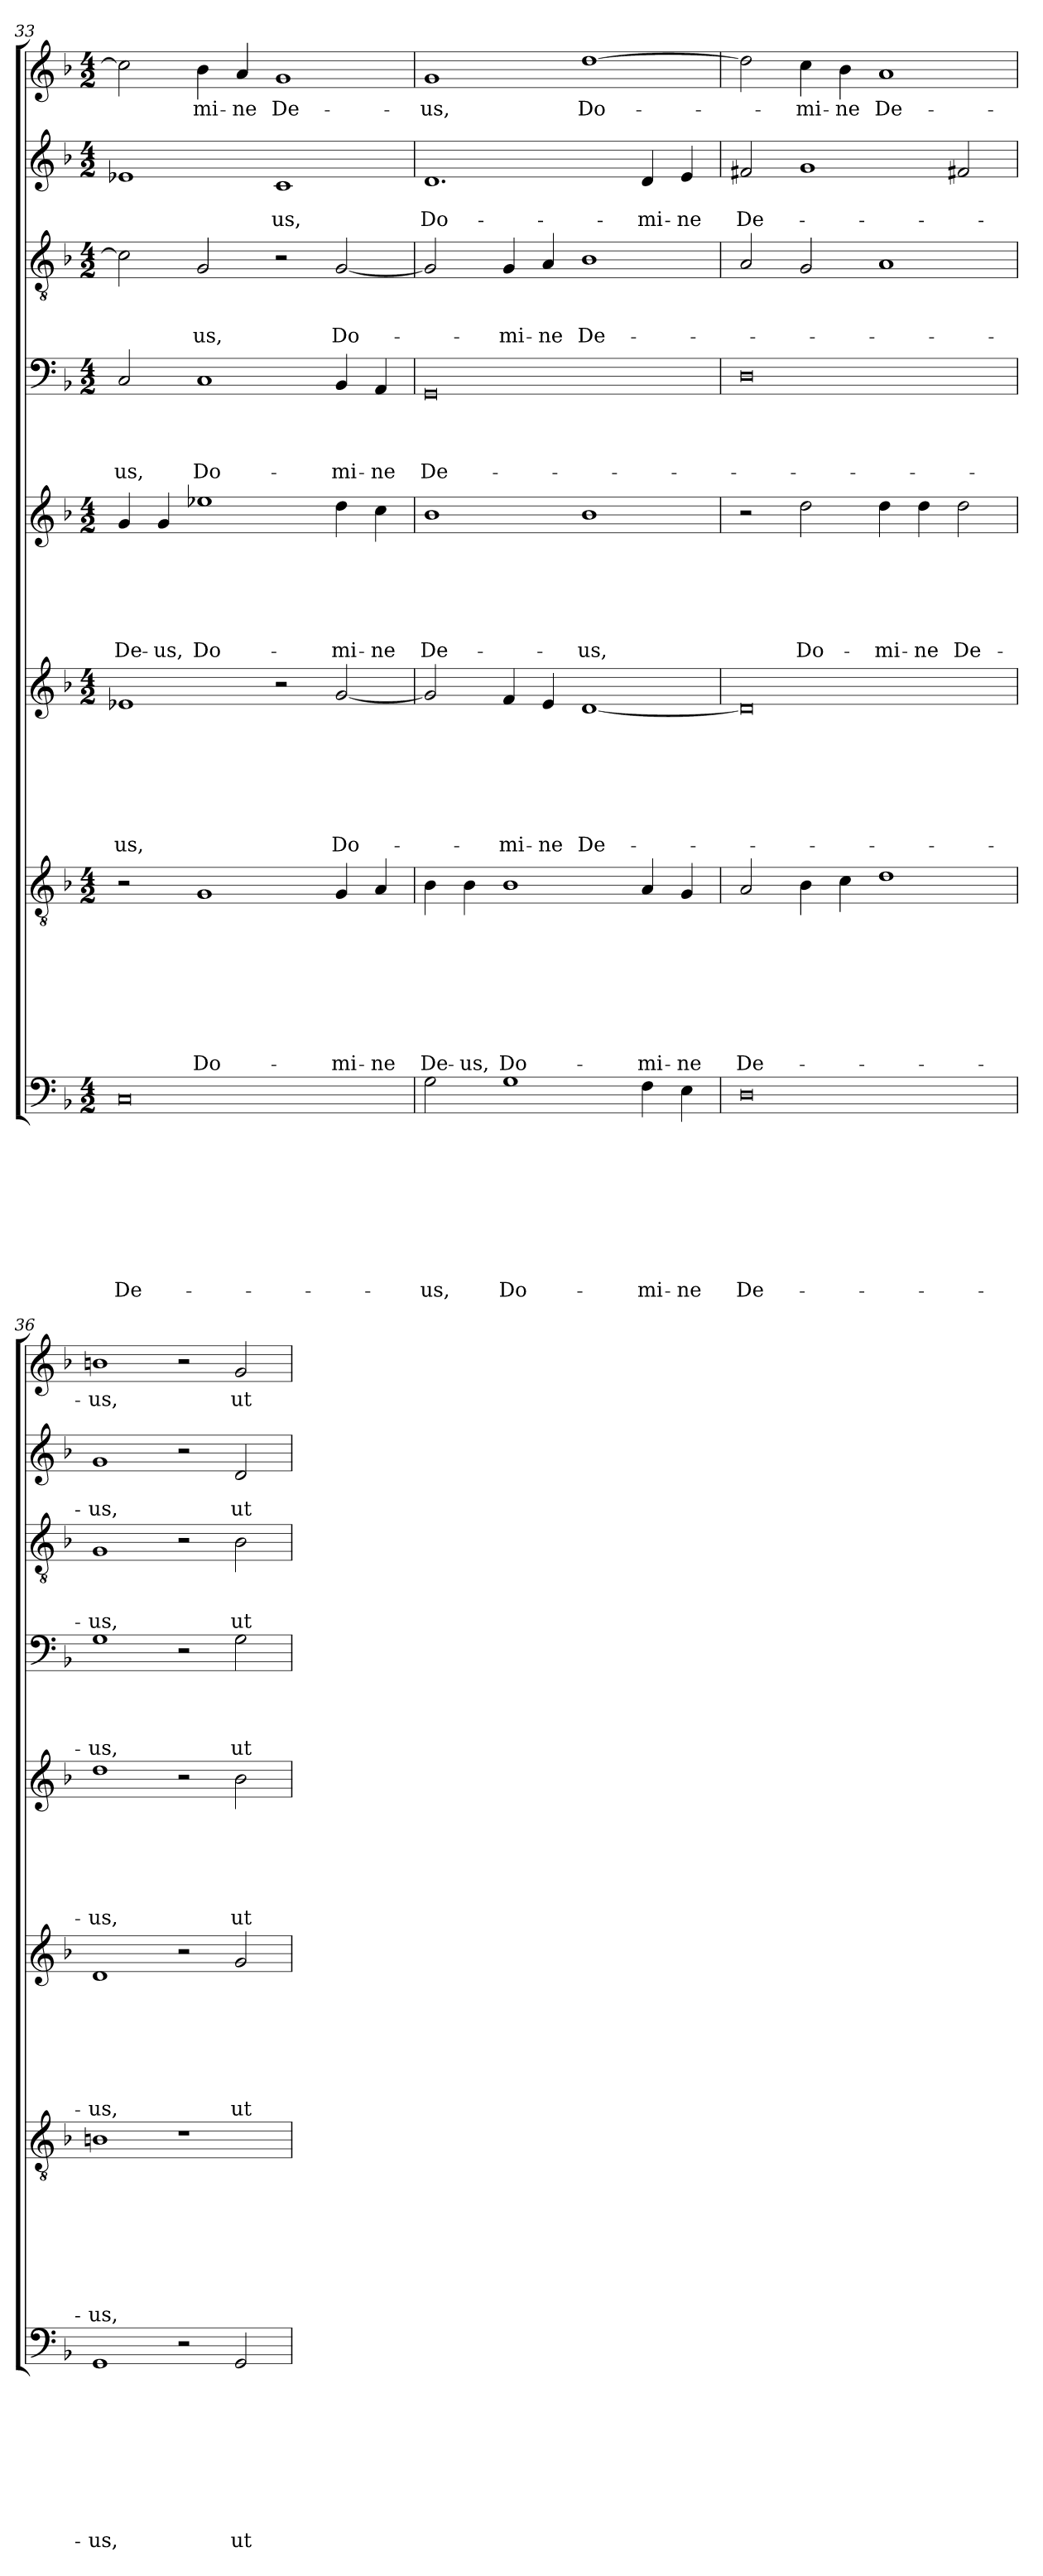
**kern	**text	**text	**text	**text	**text	**text	**text	**text	**text	**kern	**text	**text	**text	**text	**text	**text	**text	**text	**kern	**text	**text	**text	**text	**text	**text	**text	**kern	**text	**text	**text	**text	**text	**text	**kern	**text	**text	**text	**text	**kern	**text	**text	**text	**kern	**text	**text	**kern	**text
*part8	*part8	*part8	*part8	*part8	*part8	*part8	*part8	*part8	*part8	*part7	*part7	*part7	*part7	*part7	*part7	*part7	*part7	*part7	*part6	*part6	*part6	*part6	*part6	*part6	*part6	*part6	*part5	*part5	*part5	*part5	*part5	*part5	*part5	*part4	*part4	*part4	*part4	*part4	*part3	*part3	*part3	*part3	*part2	*part2	*part2	*part1	*part1
*staff8	*staff8	*staff8	*staff8	*staff8	*staff8	*staff8	*staff8	*staff8	*staff8	*staff7	*staff7	*staff7	*staff7	*staff7	*staff7	*staff7	*staff7	*staff7	*staff6	*staff6	*staff6	*staff6	*staff6	*staff6	*staff6	*staff6	*staff5	*staff5	*staff5	*staff5	*staff5	*staff5	*staff5	*staff4	*staff4	*staff4	*staff4	*staff4	*staff3	*staff3	*staff3	*staff3	*staff2	*staff2	*staff2	*staff1	*staff1
*clefF4	*	*	*	*	*	*	*	*	*	*clefGv2	*	*	*	*	*	*	*	*	*clefG2	*	*	*	*	*	*	*	*clefG2	*	*	*	*	*	*	*clefF4	*	*	*	*	*clefGv2	*	*	*	*clefG2	*	*	*clefG2	*
*k[b-]	*	*	*	*	*	*	*	*	*	*k[b-]	*	*	*	*	*	*	*	*	*k[b-]	*	*	*	*	*	*	*	*k[b-]	*	*	*	*	*	*	*k[b-]	*	*	*	*	*k[b-]	*	*	*	*k[b-]	*	*	*k[b-]	*
*d:	*	*	*	*	*	*	*	*	*	*d:	*	*	*	*	*	*	*	*	*d:	*	*	*	*	*	*	*	*d:	*	*	*	*	*	*	*d:	*	*	*	*	*d:	*	*	*	*d:	*	*	*d:	*
*M4/2	*	*	*	*	*	*	*	*	*	*M4/2	*	*	*	*	*	*	*	*	*M4/2	*	*	*	*	*	*	*	*M4/2	*	*	*	*	*	*	*M4/2	*	*	*	*	*M4/2	*	*	*	*M4/2	*	*	*M4/2	*
=33	=33	=33	=33	=33	=33	=33	=33	=33	=33	=33	=33	=33	=33	=33	=33	=33	=33	=33	=33	=33	=33	=33	=33	=33	=33	=33	=33	=33	=33	=33	=33	=33	=33	=33	=33	=33	=33	=33	=33	=33	=33	=33	=33	=33	=33	=33	=33
!	!	!	!	!	!	!	!	!	!LO:LY:b	!	!	!	!	!	!	!	!	!	!	!	!	!	!	!	!	!LO:LY:b	!	!	!	!	!	!	!LO:LY:b	!	!	!	!	!LO:LY:b	!	!	!	!	!	!	!	!	!
0C	.	.	.	.	.	.	.	.	De-	2r	.	.	.	.	.	.	.	.	1e-X	.	.	.	.	.	.	-us,	4g/	.	.	.	.	.	De-	2C/	.	.	.	-us,	2c\]	.	.	.	1e-X	.	.	2cc\]	.
!	!	!	!	!	!	!	!	!	!	!	!	!	!	!	!	!	!	!	!	!	!	!	!	!	!	!	!	!	!	!	!	!	!LO:LY:b	!	!	!	!	!	!	!	!	!	!	!	!	!	!
.	.	.	.	.	.	.	.	.	.	.	.	.	.	.	.	.	.	.	.	.	.	.	.	.	.	.	4g/	.	.	.	.	.	-us,	.	.	.	.	.	.	.	.	.	.	.	.	.	.
!	!	!	!	!	!	!	!	!	!	!	!	!	!	!	!	!	!	!LO:LY:b	!	!	!	!	!	!	!	!	!	!	!	!	!	!	!LO:LY:b	!	!	!	!	!LO:LY:b	!	!	!	!LO:LY:b	!	!	!	!	!LO:LY:b
.	.	.	.	.	.	.	.	.	.	1G	.	.	.	.	.	.	.	Do-	.	.	.	.	.	.	.	.	1ee-X	.	.	.	.	.	Do-	1C	.	.	.	Do-	2G/	.	.	-us,	.	.	.	4b-\	-mi-
!	!	!	!	!	!	!	!	!	!	!	!	!	!	!	!	!	!	!	!	!	!	!	!	!	!	!	!	!	!	!	!	!	!	!	!	!	!	!	!	!	!	!	!	!	!	!	!LO:LY:b
.	.	.	.	.	.	.	.	.	.	.	.	.	.	.	.	.	.	.	.	.	.	.	.	.	.	.	.	.	.	.	.	.	.	.	.	.	.	.	.	.	.	.	.	.	.	4a/	-ne
!	!	!	!	!	!	!	!	!	!	!	!	!	!	!	!	!	!	!	!	!	!	!	!	!	!	!	!	!	!	!	!	!	!	!	!	!	!	!	!	!	!	!	!	!	!LO:LY:b	!	!LO:LY:b
.	.	.	.	.	.	.	.	.	.	.	.	.	.	.	.	.	.	.	2r	.	.	.	.	.	.	.	.	.	.	.	.	.	.	.	.	.	.	.	2r	.	.	.	1c	.	-us,	1g	De-
!	!	!	!	!	!	!	!	!	!	!	!	!	!	!	!	!	!	!LO:LY:b	!	!	!	!	!	!	!	!LO:LY:b	!	!	!	!	!	!	!LO:LY:b	!	!	!	!	!LO:LY:b	!	!	!	!LO:LY:b	!	!	!	!	!
.	.	.	.	.	.	.	.	.	.	4G/	.	.	.	.	.	.	.	-mi-	[2g/	.	.	.	.	.	.	Do-	4dd\	.	.	.	.	.	-mi-	4BB-/	.	.	.	-mi-	[2G/	.	.	Do-	.	.	.	.	.
!	!	!	!	!	!	!	!	!	!	!	!	!	!	!	!	!	!	!LO:LY:b	!	!	!	!	!	!	!	!	!	!	!	!	!	!	!LO:LY:b	!	!	!	!	!LO:LY:b	!	!	!	!	!	!	!	!	!
.	.	.	.	.	.	.	.	.	.	4A/	.	.	.	.	.	.	.	-ne	.	.	.	.	.	.	.	.	4cc\	.	.	.	.	.	-ne	4AA/	.	.	.	-ne	.	.	.	.	.	.	.	.	.
=34	=34	=34	=34	=34	=34	=34	=34	=34	=34	=34	=34	=34	=34	=34	=34	=34	=34	=34	=34	=34	=34	=34	=34	=34	=34	=34	=34	=34	=34	=34	=34	=34	=34	=34	=34	=34	=34	=34	=34	=34	=34	=34	=34	=34	=34	=34	=34
!	!	!	!	!	!	!	!	!	!LO:LY:b	!	!	!	!	!	!	!	!	!LO:LY:b	!	!	!	!	!	!	!	!	!	!	!	!	!	!	!LO:LY:b	!	!	!	!	!LO:LY:b	!	!	!	!	!	!	!LO:LY:b	!	!LO:LY:b
2G\	.	.	.	.	.	.	.	.	-us,	4B-\	.	.	.	.	.	.	.	De-	2g/]	.	.	.	.	.	.	.	1b-	.	.	.	.	.	De-	0GG	.	.	.	De-	2G/]	.	.	.	1.d	.	Do-	1g	-us,
!	!	!	!	!	!	!	!	!	!	!	!	!	!	!	!	!	!	!LO:LY:b	!	!	!	!	!	!	!	!	!	!	!	!	!	!	!	!	!	!	!	!	!	!	!	!	!	!	!	!	!
.	.	.	.	.	.	.	.	.	.	4B-\	.	.	.	.	.	.	.	-us,	.	.	.	.	.	.	.	.	.	.	.	.	.	.	.	.	.	.	.	.	.	.	.	.	.	.	.	.	.
!	!	!	!	!	!	!	!	!	!LO:LY:b	!	!	!	!	!	!	!	!	!LO:LY:b	!	!	!	!	!	!	!	!LO:LY:b	!	!	!	!	!	!	!	!	!	!	!	!	!	!	!	!LO:LY:b	!	!	!	!	!
1G	.	.	.	.	.	.	.	.	Do-	1B-	.	.	.	.	.	.	.	Do-	4f/	.	.	.	.	.	.	-mi-	.	.	.	.	.	.	.	.	.	.	.	.	4G/	.	.	-mi-	.	.	.	.	.
!	!	!	!	!	!	!	!	!	!	!	!	!	!	!	!	!	!	!	!	!	!	!	!	!	!	!LO:LY:b	!	!	!	!	!	!	!	!	!	!	!	!	!	!	!	!LO:LY:b	!	!	!	!	!
.	.	.	.	.	.	.	.	.	.	.	.	.	.	.	.	.	.	.	4e/	.	.	.	.	.	.	-ne	.	.	.	.	.	.	.	.	.	.	.	.	4A/	.	.	-ne	.	.	.	.	.
!	!	!	!	!	!	!	!	!	!	!	!	!	!	!	!	!	!	!	!	!	!	!	!	!	!	!LO:LY:b	!	!	!	!	!	!	!LO:LY:b	!	!	!	!	!	!	!	!	!LO:LY:b	!	!	!	!	!LO:LY:b
.	.	.	.	.	.	.	.	.	.	.	.	.	.	.	.	.	.	.	[1d	.	.	.	.	.	.	De-	1b-	.	.	.	.	.	-us,	.	.	.	.	.	1B-	.	.	De-	.	.	.	[1dd	Do-
!	!	!	!	!	!	!	!	!	!LO:LY:b	!	!	!	!	!	!	!	!	!LO:LY:b	!	!	!	!	!	!	!	!	!	!	!	!	!	!	!	!	!	!	!	!	!	!	!	!	!	!	!LO:LY:b	!	!
4F\	.	.	.	.	.	.	.	.	-mi-	4A/	.	.	.	.	.	.	.	-mi-	.	.	.	.	.	.	.	.	.	.	.	.	.	.	.	.	.	.	.	.	.	.	.	.	4d/	.	-mi-	.	.
!	!	!	!	!	!	!	!	!	!LO:LY:b	!	!	!	!	!	!	!	!	!LO:LY:b	!	!	!	!	!	!	!	!	!	!	!	!	!	!	!	!	!	!	!	!	!	!	!	!	!	!	!LO:LY:b	!	!
4E\	.	.	.	.	.	.	.	.	-ne	4G/	.	.	.	.	.	.	.	-ne	.	.	.	.	.	.	.	.	.	.	.	.	.	.	.	.	.	.	.	.	.	.	.	.	4e/	.	-ne	.	.
=35	=35	=35	=35	=35	=35	=35	=35	=35	=35	=35	=35	=35	=35	=35	=35	=35	=35	=35	=35	=35	=35	=35	=35	=35	=35	=35	=35	=35	=35	=35	=35	=35	=35	=35	=35	=35	=35	=35	=35	=35	=35	=35	=35	=35	=35	=35	=35
!	!	!	!	!	!	!	!	!	!LO:LY:b	!	!	!	!	!	!	!	!	!LO:LY:b	!	!	!	!	!	!	!	!	!	!	!	!	!	!	!	!	!	!	!	!	!	!	!	!	!	!	!LO:LY:b	!	!
0D	.	.	.	.	.	.	.	.	De-	2A/	.	.	.	.	.	.	.	De-	0d]	.	.	.	.	.	.	.	2r	.	.	.	.	.	.	0D	.	.	.	.	2A/	.	.	.	2f#X/	.	De-	2dd\]	.
!	!	!	!	!	!	!	!	!	!	!	!	!	!	!	!	!	!	!	!	!	!	!	!	!	!	!	!	!	!	!	!	!	!LO:LY:b	!	!	!	!	!	!	!	!	!	!	!	!	!	!LO:LY:b
.	.	.	.	.	.	.	.	.	.	4B-\	.	.	.	.	.	.	.	.	.	.	.	.	.	.	.	.	2dd\	.	.	.	.	.	Do-	.	.	.	.	.	2G/	.	.	.	1g	.	.	4cc\	-mi-
!	!	!	!	!	!	!	!	!	!	!	!	!	!	!	!	!	!	!	!	!	!	!	!	!	!	!	!	!	!	!	!	!	!	!	!	!	!	!	!	!	!	!	!	!	!	!	!LO:LY:b
.	.	.	.	.	.	.	.	.	.	4c\	.	.	.	.	.	.	.	.	.	.	.	.	.	.	.	.	.	.	.	.	.	.	.	.	.	.	.	.	.	.	.	.	.	.	.	4b-\	-ne
!	!	!	!	!	!	!	!	!	!	!	!	!	!	!	!	!	!	!	!	!	!	!	!	!	!	!	!	!	!	!	!	!	!LO:LY:b	!	!	!	!	!	!	!	!	!	!	!	!	!	!LO:LY:b
.	.	.	.	.	.	.	.	.	.	1d	.	.	.	.	.	.	.	.	.	.	.	.	.	.	.	.	4dd\	.	.	.	.	.	-mi-	.	.	.	.	.	1A	.	.	.	.	.	.	1a	De-
!	!	!	!	!	!	!	!	!	!	!	!	!	!	!	!	!	!	!	!	!	!	!	!	!	!	!	!	!	!	!	!	!	!LO:LY:b	!	!	!	!	!	!	!	!	!	!	!	!	!	!
.	.	.	.	.	.	.	.	.	.	.	.	.	.	.	.	.	.	.	.	.	.	.	.	.	.	.	4dd\	.	.	.	.	.	-ne	.	.	.	.	.	.	.	.	.	.	.	.	.	.
!	!	!	!	!	!	!	!	!	!	!	!	!	!	!	!	!	!	!	!	!	!	!	!	!	!	!	!	!	!	!	!	!	!LO:LY:b	!	!	!	!	!	!	!	!	!	!	!	!	!	!
.	.	.	.	.	.	.	.	.	.	.	.	.	.	.	.	.	.	.	.	.	.	.	.	.	.	.	2dd\	.	.	.	.	.	De-	.	.	.	.	.	.	.	.	.	2f#X/	.	.	.	.
=36	=36	=36	=36	=36	=36	=36	=36	=36	=36	=36	=36	=36	=36	=36	=36	=36	=36	=36	=36	=36	=36	=36	=36	=36	=36	=36	=36	=36	=36	=36	=36	=36	=36	=36	=36	=36	=36	=36	=36	=36	=36	=36	=36	=36	=36	=36	=36
!	!	!	!	!	!	!	!	!	!LO:LY:b	!	!	!	!	!	!	!	!	!LO:LY:b	!	!	!	!	!	!	!	!LO:LY:b	!	!	!	!	!	!	!LO:LY:b	!	!	!	!	!LO:LY:b	!	!	!	!LO:LY:b	!	!	!LO:LY:b	!	!LO:LY:b
1GG	.	.	.	.	.	.	.	.	-us,	1Bn	.	.	.	.	.	.	.	-us,	1d	.	.	.	.	.	.	-us,	1dd	.	.	.	.	.	-us,	1G	.	.	.	-us,	1G	.	.	-us,	1g	.	-us,	1bn	-us,
2r	.	.	.	.	.	.	.	.	.	1r	.	.	.	.	.	.	.	.	2r	.	.	.	.	.	.	.	2r	.	.	.	.	.	.	2r	.	.	.	.	2r	.	.	.	2r	.	.	2r	.
!	!	!	!	!	!	!	!	!	!LO:LY:b	!	!	!	!	!	!	!	!	!	!	!	!	!	!	!	!	!LO:LY:b	!	!	!	!	!	!	!LO:LY:b	!	!	!	!	!LO:LY:b	!	!	!	!LO:LY:b	!	!	!LO:LY:b	!	!LO:LY:b
2GG/	.	.	.	.	.	.	.	.	ut	.	.	.	.	.	.	.	.	.	2g/	.	.	.	.	.	.	ut	2b-\	.	.	.	.	.	ut	2G\	.	.	.	ut	2B-\	.	.	ut	2d/	.	ut	2g/	ut
=	=	=	=	=	=	=	=	=	=	=	=	=	=	=	=	=	=	=	=	=	=	=	=	=	=	=	=	=	=	=	=	=	=	=	=	=	=	=	=	=	=	=	=	=	=	=	=
*-	*-	*-	*-	*-	*-	*-	*-	*-	*-	*-	*-	*-	*-	*-	*-	*-	*-	*-	*-	*-	*-	*-	*-	*-	*-	*-	*-	*-	*-	*-	*-	*-	*-	*-	*-	*-	*-	*-	*-	*-	*-	*-	*-	*-	*-	*-	*-
